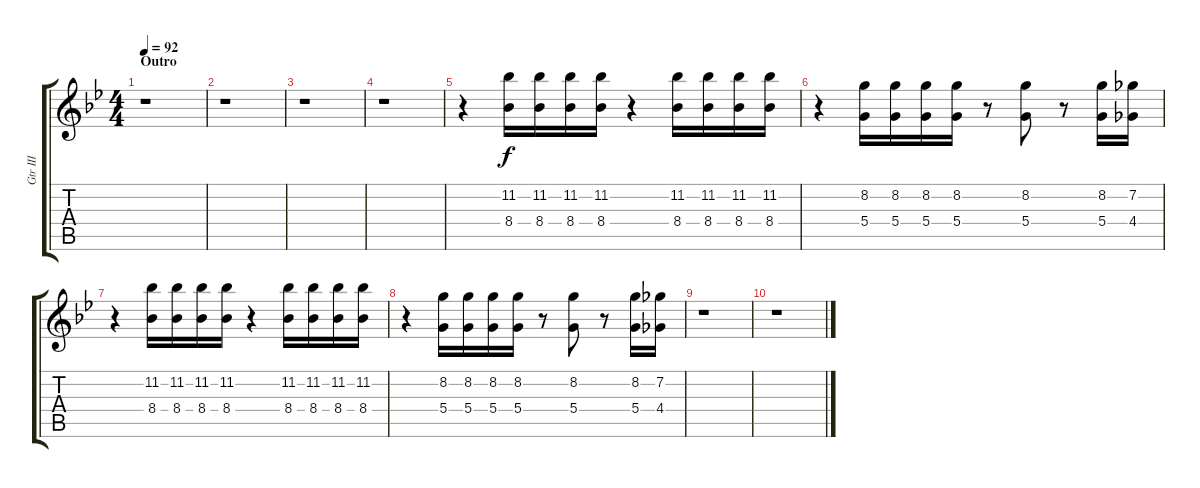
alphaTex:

\track ("Gtr III " "Gtr III ") {instrument acousticguitarsteel}
\staff {score tabs}
\tuning (E4 B3 G3 D3 A2 E2) {hide}
\ts (4 4)
\section ("" "Outro")
\tempo 92
\clef g2
\ks gminor
r.1{dy f} |
r.1 |
r.1 |
r.1 |
r.4{volume 12 instrument overdrivenguitar} (11.2 8.4).16 (11.2 8.4).16 (11.2 8.4).16 (11.2 8.4).16 r.4 (11.2 8.4).16 (11.2 8.4).16 (11.2 8.4).16 (11.2 8.4).16 |
r.4 (8.2 5.4).16 (8.2 5.4).16 (8.2 5.4).16 (8.2 5.4).16 r.8 (8.2 5.4).8 r.8 (8.2 5.4).16 (7.2 4.4).16 |
r.4{volume 13 instrument overdrivenguitar} (11.2 8.4).16 (11.2 8.4).16 (11.2 8.4).16 (11.2 8.4).16 r.4 (11.2 8.4).16 (11.2 8.4).16 (11.2 8.4).16 (11.2 8.4).16 |
r.4 (8.2 5.4).16 (8.2 5.4).16 (8.2 5.4).16 (8.2 5.4).16 r.8 (8.2 5.4).8 r.8 (8.2 5.4).16 (7.2 4.4).16 |
r.1 |
r.1
